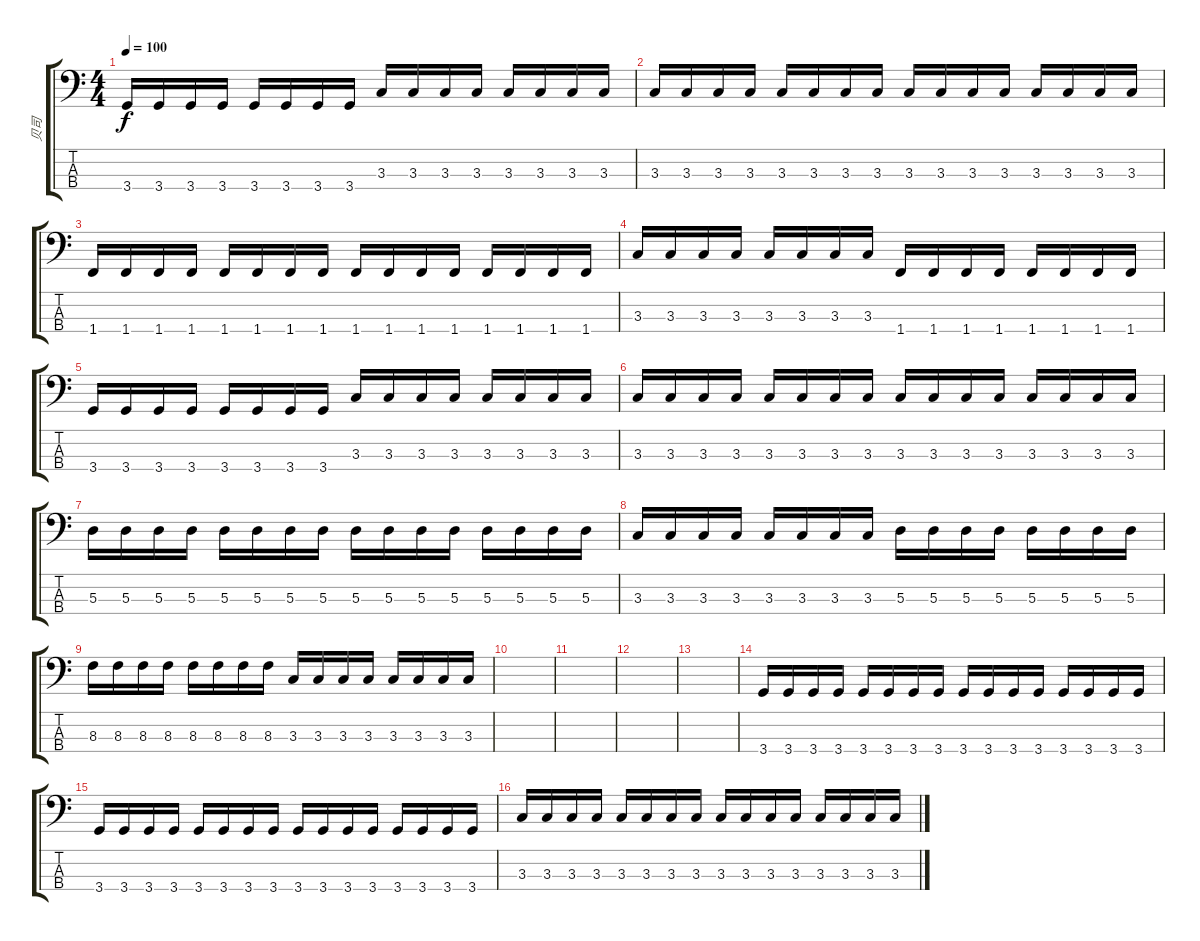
\track ("贝司" "贝司") {instrument acousticbass}
\staff {score tabs}
\tuning (G2 D2 A1 E1) {hide}
\ts (4 4)
\tempo 100
\clef f4
\ks c
3.4.16{dy f} 3.4.16 3.4.16 3.4.16 3.4.16 3.4.16 3.4.16 3.4.16 3.3.16 3.3.16 3.3.16 3.3.16 3.3.16 3.3.16 3.3.16 3.3.16 |
3.3.16 3.3.16 3.3.16 3.3.16 3.3.16 3.3.16 3.3.16 3.3.16 3.3.16 3.3.16 3.3.16 3.3.16 3.3.16 3.3.16 3.3.16 3.3.16 |
1.4.16 1.4.16 1.4.16 1.4.16 1.4.16 1.4.16 1.4.16 1.4.16 1.4.16 1.4.16 1.4.16 1.4.16 1.4.16 1.4.16 1.4.16 1.4.16 |
3.3.16 3.3.16 3.3.16 3.3.16 3.3.16 3.3.16 3.3.16 3.3.16 1.4.16 1.4.16 1.4.16 1.4.16 1.4.16 1.4.16 1.4.16 1.4.16 |
3.4.16 3.4.16 3.4.16 3.4.16 3.4.16 3.4.16 3.4.16 3.4.16 3.3.16 3.3.16 3.3.16 3.3.16 3.3.16 3.3.16 3.3.16 3.3.16 |
3.3.16 3.3.16 3.3.16 3.3.16 3.3.16 3.3.16 3.3.16 3.3.16 3.3.16 3.3.16 3.3.16 3.3.16 3.3.16 3.3.16 3.3.16 3.3.16 |
5.3.16 5.3.16 5.3.16 5.3.16 5.3.16 5.3.16 5.3.16 5.3.16 5.3.16 5.3.16 5.3.16 5.3.16 5.3.16 5.3.16 5.3.16 5.3.16 |
3.3.16 3.3.16 3.3.16 3.3.16 3.3.16 3.3.16 3.3.16 3.3.16 5.3.16 5.3.16 5.3.16 5.3.16 5.3.16 5.3.16 5.3.16 5.3.16 |
8.3.16 8.3.16 8.3.16 8.3.16 8.3.16 8.3.16 8.3.16 8.3.16 3.3.16 3.3.16 3.3.16 3.3.16 3.3.16 3.3.16 3.3.16 3.3.16 |
|
|
|
|
3.4.16 3.4.16 3.4.16 3.4.16 3.4.16 3.4.16 3.4.16 3.4.16 3.4.16 3.4.16 3.4.16 3.4.16 3.4.16 3.4.16 3.4.16 3.4.16 |
3.4.16 3.4.16 3.4.16 3.4.16 3.4.16 3.4.16 3.4.16 3.4.16 3.4.16 3.4.16 3.4.16 3.4.16 3.4.16 3.4.16 3.4.16 3.4.16 |
3.3.16 3.3.16 3.3.16 3.3.16 3.3.16 3.3.16 3.3.16 3.3.16 3.3.16 3.3.16 3.3.16 3.3.16 3.3.16 3.3.16 3.3.16 3.3.16
